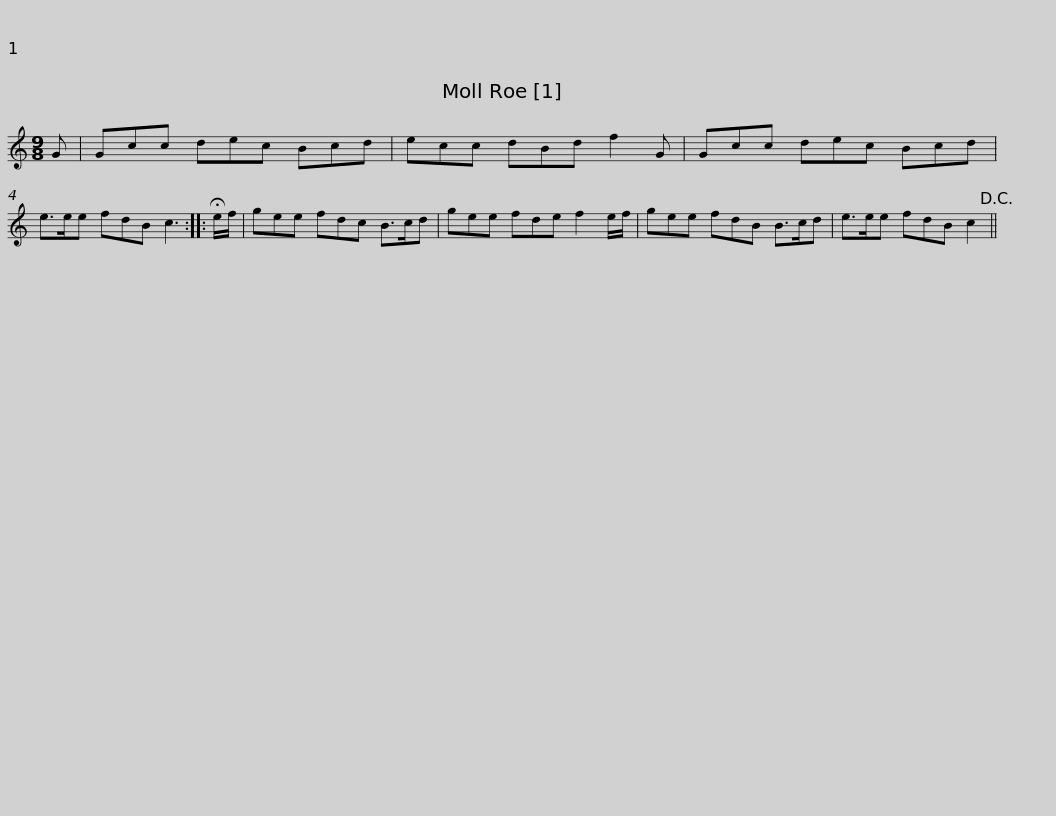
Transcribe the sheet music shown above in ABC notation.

X:1
L:1/8
M:9/8
I:linebreak $
K:C
V:1 treble
V:1
 G | Gcc dec Bcd | ecc dBd f2 G | Gcc dec Bcd | e>ee fdB c3 :: %5
 !fermata!e/f/ |$ gee fdc B>cd | gee fde f2 e/f/ | gee fdB B>cd | e>ee fdB c2!D.C.! || %10
